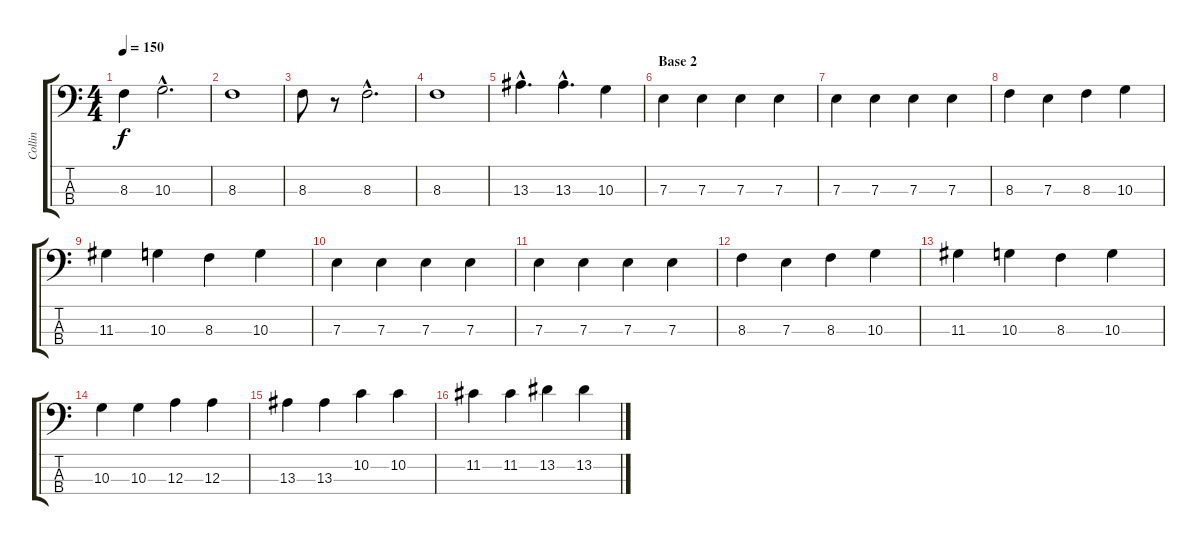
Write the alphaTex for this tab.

\track ("Collin" "Collin") {instrument electricbassfinger}
\staff {score tabs}
\tuning (G2 D2 A1 E1) {hide}
\ts (4 4)
\tempo 150
\clef f4
\ks c
8.3{t}.4{dy f} 10.3{hac}.2{d} |
8.3.1 |
8.3.8 r.8 8.3{hac}.2{d} |
8.3.1 |
13.3{hac}.4{d} 13.3{hac}.4{d} 10.3.4 |
\section ("" "Base 2")
7.3.4 7.3.4 7.3.4 7.3.4 |
7.3.4 7.3.4 7.3.4 7.3.4 |
8.3.4 7.3.4 8.3.4 10.3.4 |
11.3.4 10.3.4 8.3.4 10.3.4 |
7.3.4 7.3.4 7.3.4 7.3.4 |
7.3.4 7.3.4 7.3.4 7.3.4 |
8.3.4 7.3.4 8.3.4 10.3.4 |
11.3.4 10.3.4 8.3.4 10.3.4 |
10.3.4 10.3.4 12.3.4 12.3.4 |
13.3.4 13.3.4 10.2.4 10.2.4 |
11.2.4 11.2.4 13.2.4 13.2.4
